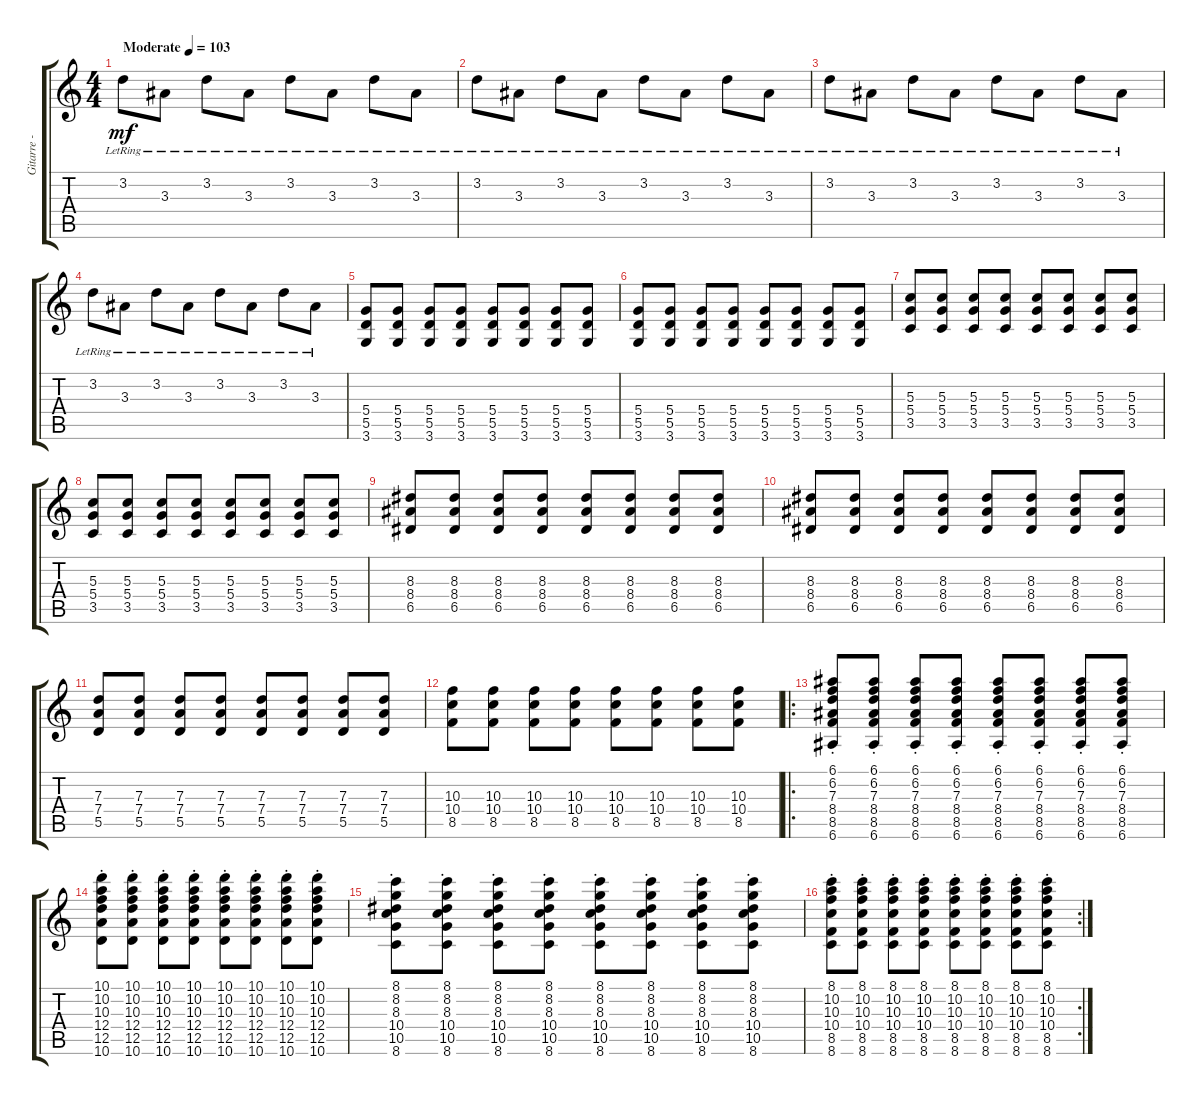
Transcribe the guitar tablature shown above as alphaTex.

\track ("Gitarre - 2" "Gitarre - ") {instrument overdrivenguitar}
\staff {score tabs}
\tuning (E4 B3 G3 D3 A2 E2) {hide}
\ts (4 4)
\tempo (103 "Moderate")
\clef g2
\ks c
3.2{lr}.8{dy mf instrument electricguitarclean} 3.3{lr}.8 3.2{lr}.8 3.3{lr}.8 3.2{lr}.8 3.3{lr}.8 3.2{lr}.8 3.3{lr}.8 |
3.2{lr}.8 3.3{lr}.8 3.2{lr}.8 3.3{lr}.8 3.2{lr}.8 3.3{lr}.8 3.2{lr}.8 3.3{lr}.8 |
3.2{lr}.8 3.3{lr}.8 3.2{lr}.8 3.3{lr}.8 3.2{lr}.8 3.3{lr}.8 3.2{lr}.8 3.3{lr}.8 |
3.2{lr}.8 3.3{lr}.8 3.2{lr}.8 3.3{lr}.8 3.2{lr}.8 3.3{lr}.8 3.2{lr}.8 3.3{lr}.8 |
(5.4 5.5 3.6).8 (5.4 5.5 3.6).8 (5.4 5.5 3.6).8 (5.4 5.5 3.6).8 (5.4 5.5 3.6).8 (5.4 5.5 3.6).8 (5.4 5.5 3.6).8 (5.4 5.5 3.6).8 |
(5.4 5.5 3.6).8 (5.4 5.5 3.6).8 (5.4 5.5 3.6).8 (5.4 5.5 3.6).8 (5.4 5.5 3.6).8 (5.4 5.5 3.6).8 (5.4 5.5 3.6).8 (5.4 5.5 3.6).8 |
(5.3 5.4 3.5).8 (5.3 5.4 3.5).8 (5.3 5.4 3.5).8 (5.3 5.4 3.5).8 (5.3 5.4 3.5).8 (5.3 5.4 3.5).8 (5.3 5.4 3.5).8 (5.3 5.4 3.5).8 |
(5.3 5.4 3.5).8 (5.3 5.4 3.5).8 (5.3 5.4 3.5).8 (5.3 5.4 3.5).8 (5.3 5.4 3.5).8 (5.3 5.4 3.5).8 (5.3 5.4 3.5).8 (5.3 5.4 3.5).8 |
(8.3 8.4 6.5).8 (8.3 8.4 6.5).8 (8.3 8.4 6.5).8 (8.3 8.4 6.5).8 (8.3 8.4 6.5).8 (8.3 8.4 6.5).8 (8.3 8.4 6.5).8 (8.3 8.4 6.5).8 |
(8.3 8.4 6.5).8 (8.3 8.4 6.5).8 (8.3 8.4 6.5).8 (8.3 8.4 6.5).8 (8.3 8.4 6.5).8 (8.3 8.4 6.5).8 (8.3 8.4 6.5).8 (8.3 8.4 6.5).8 |
(7.3 7.4 5.5).8 (7.3 7.4 5.5).8 (7.3 7.4 5.5).8 (7.3 7.4 5.5).8 (7.3 7.4 5.5).8 (7.3 7.4 5.5).8 (7.3 7.4 5.5).8 (7.3 7.4 5.5).8 |
(10.3 10.4 8.5).8 (10.3 10.4 8.5).8 (10.3 10.4 8.5).8 (10.3 10.4 8.5).8 (10.3 10.4 8.5).8 (10.3 10.4 8.5).8 (10.3 10.4 8.5).8 (10.3 10.4 8.5).8 |
\ro
(6.1{st} 6.2{st} 7.3{st} 8.4{st} 8.5{st} 6.6{st}).8{instrument electricguitarclean} (6.1{st} 6.2{st} 7.3{st} 8.4{st} 8.5{st} 6.6{st}).8 (6.1{st} 6.2{st} 7.3{st} 8.4{st} 8.5{st} 6.6{st}).8 (6.1{st} 6.2{st} 7.3{st} 8.4{st} 8.5{st} 6.6{st}).8 (6.1{st} 6.2{st} 7.3{st} 8.4{st} 8.5{st} 6.6{st}).8 (6.1{st} 6.2{st} 7.3{st} 8.4{st} 8.5{st} 6.6{st}).8 (6.1{st} 6.2{st} 7.3{st} 8.4{st} 8.5{st} 6.6{st}).8 (6.1{st} 6.2{st} 7.3{st} 8.4{st} 8.5{st} 6.6{st}).8 |
(10.1{st} 10.2{st} 10.3{st} 12.4{st} 12.5{st} 10.6{st}).8 (10.1{st} 10.2{st} 10.3{st} 12.4{st} 12.5{st} 10.6{st}).8 (10.1{st} 10.2{st} 10.3{st} 12.4{st} 12.5{st} 10.6{st}).8 (10.1{st} 10.2{st} 10.3{st} 12.4{st} 12.5{st} 10.6{st}).8 (10.1{st} 10.2{st} 10.3{st} 12.4{st} 12.5{st} 10.6{st}).8 (10.1{st} 10.2{st} 10.3{st} 12.4{st} 12.5{st} 10.6{st}).8 (10.1{st} 10.2{st} 10.3{st} 12.4{st} 12.5{st} 10.6{st}).8 (10.1{st} 10.2{st} 10.3{st} 12.4{st} 12.5{st} 10.6{st}).8 |
(8.1{st} 8.2{st} 8.3{st} 10.4{st} 10.5{st} 8.6{st}).8 (8.1{st} 8.2{st} 8.3{st} 10.4{st} 10.5{st} 8.6{st}).8 (8.1{st} 8.2{st} 8.3{st} 10.4{st} 10.5{st} 8.6{st}).8 (8.1{st} 8.2{st} 8.3{st} 10.4{st} 10.5{st} 8.6{st}).8 (8.1{st} 8.2{st} 8.3{st} 10.4{st} 10.5{st} 8.6{st}).8 (8.1{st} 8.2{st} 8.3{st} 10.4{st} 10.5{st} 8.6{st}).8 (8.1{st} 8.2{st} 8.3{st} 10.4{st} 10.5{st} 8.6{st}).8 (8.1{st} 8.2{st} 8.3{st} 10.4{st} 10.5{st} 8.6{st}).8 |
\rc 2
(8.1{st} 10.2{st} 10.3{st} 10.4{st} 8.5{st} 8.6{st}).8 (8.1{st} 10.2{st} 10.3{st} 10.4{st} 8.5{st} 8.6{st}).8 (8.1{st} 10.2{st} 10.3{st} 10.4{st} 8.5{st} 8.6{st}).8 (8.1{st} 10.2{st} 10.3{st} 10.4{st} 8.5{st} 8.6{st}).8 (8.1{st} 10.2{st} 10.3{st} 10.4{st} 8.5{st} 8.6{st}).8 (8.1{st} 10.2{st} 10.3{st} 10.4{st} 8.5{st} 8.6{st}).8 (8.1{st} 10.2{st} 10.3{st} 10.4{st} 8.5{st} 8.6{st}).8 (8.1{st} 10.2{st} 10.3{st} 10.4{st} 8.5{st} 8.6{st}).8
